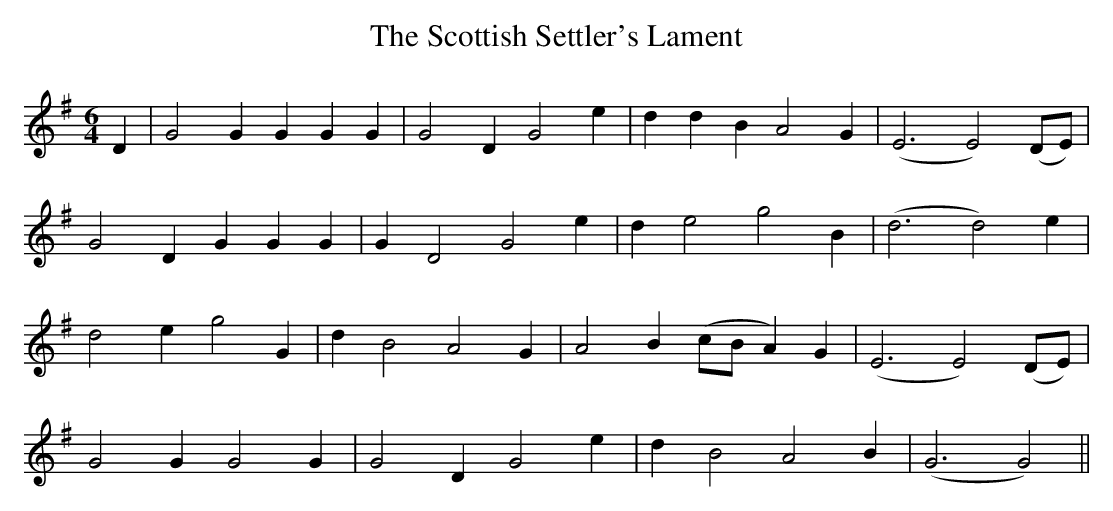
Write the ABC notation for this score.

X:1
T: The Scottish Settler's Lament
M: 3/4
L: 1/8
K: Gmaj
M: 6/4
D2 | G4G2 G2G2G2 | G4D2 G4e2 | d2d2B2 A4G2 | (E6 E4)(DE) |
G4D2 G2G2G2 | G2D4 G4e2 | d2e4 g4B2 | (d6 d4) e2 |
d4e2 g4G2 | d2B4 A4G2 | A4B2 (cBA2)G2 | (E6 E4) (DE) |
G4G2 G4G2 | G4D2 G4e2 | d2B4 A4B2 | (G6 G4) ||
